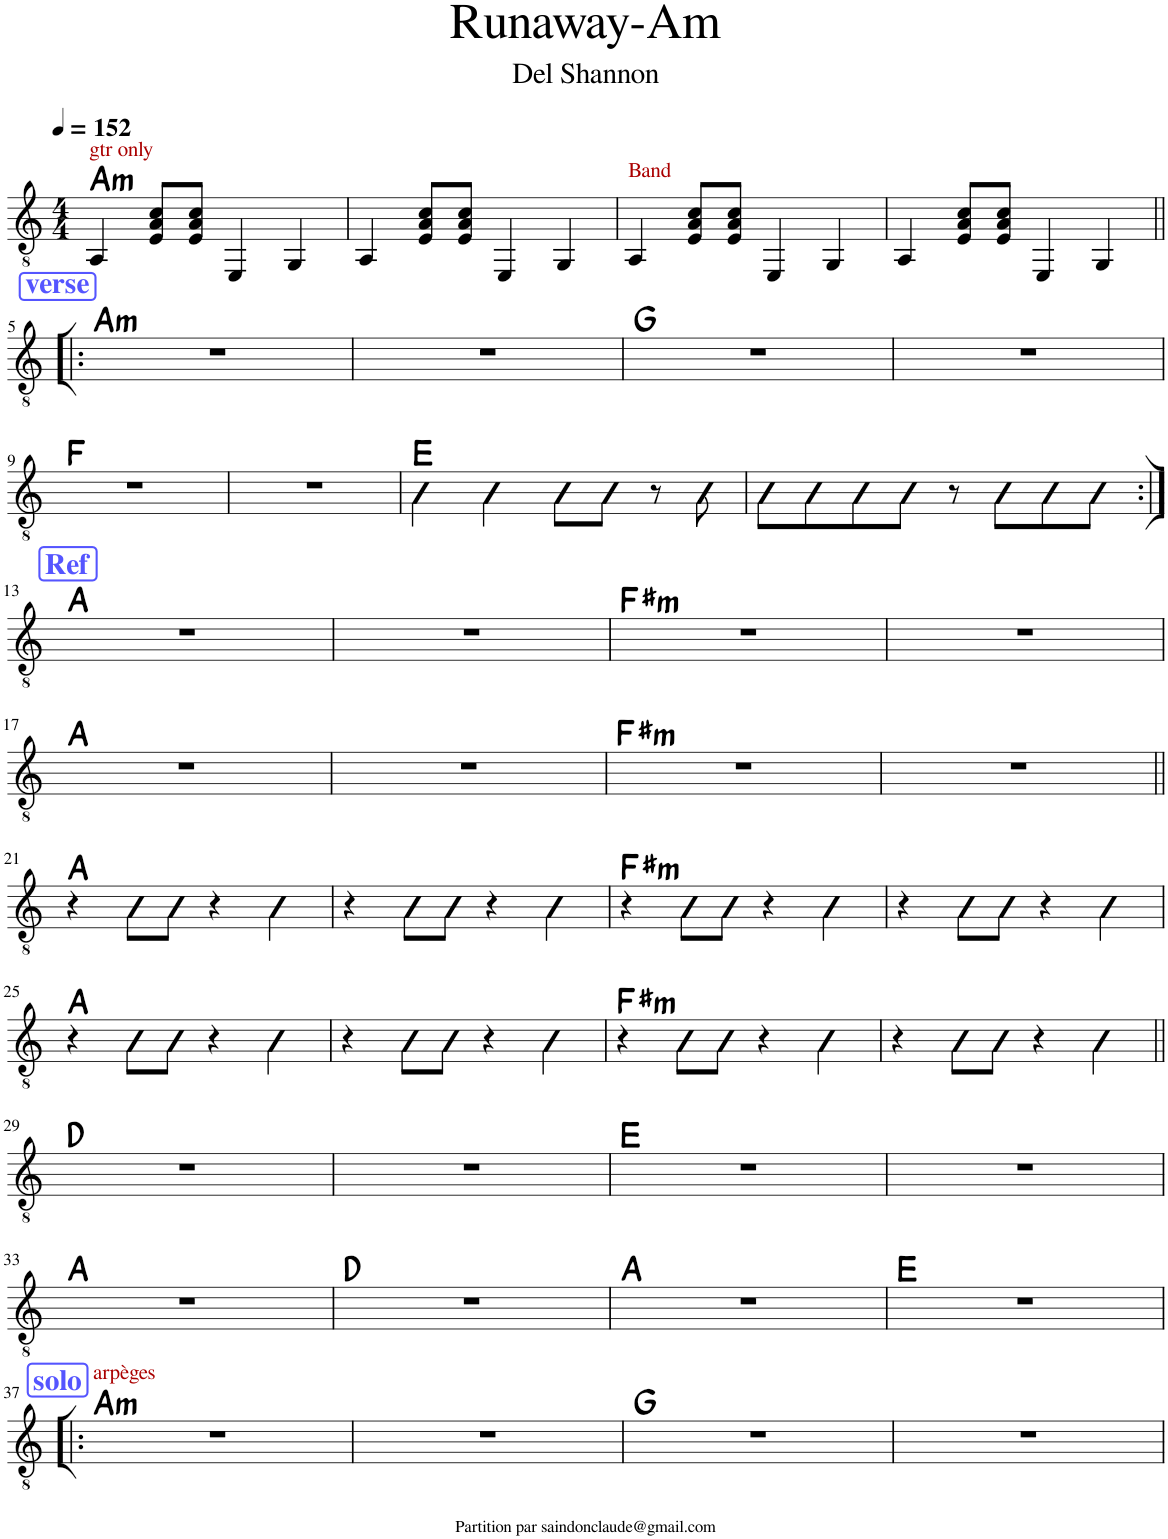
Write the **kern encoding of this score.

**kern	**harte
*part1	*part1
*staff1	*
*I"Classical Guitar	*
*I'Guit.	*
*clefGv2	*
*k[]	*
*M4/4	*
*MM152	*
=1	=1
!LO:TX:a:color=#AA0000:t=gtr only	!LO:H:kt=m
4AA/	A:min
8E/ 8A/ 8c/L	.
8E/ 8A/ 8c/J	.
4EE/	.
4GG/	.
=2	=2
4AA/	.
8E/ 8A/ 8c/L	.
8E/ 8A/ 8c/J	.
4EE/	.
4GG/	.
=3	=3
!LO:TX:a:color=#AA0000:t=Band	!
4AA/	.
8E/ 8A/ 8c/L	.
8E/ 8A/ 8c/J	.
4EE/	.
4GG/	.
=4	=4
4AA/	.
8E/ 8A/ 8c/L	.
8E/ 8A/ 8c/J	.
4EE/	.
4GG/	.
!!LO:LB:g=z
!!LO:REH:place=s1:a:B:rj:color=#5555FF:fs=14:t=verse
=5!|:	=5!|:
!	!LO:H:kt=m
1r	A:min
=6	=6
1r	.
=7	=7
1r	G:maj
=8	=8
1r	.
!!LO:LB:g=z
=9	=9
1r	F:maj
=10	=10
1r	.
=11	=11
4E\	E:maj
4E\	.
8E\L	.
8E\J	.
8r	.
8E\	.
=12	=12
8E\L	.
8E\	.
8E\	.
8E\J	.
8r	.
8E\L	.
8E\	.
8E\J	.
!!LO:LB:g=z
!!LO:REH:place=s1:a:B:rj:color=#5555FF:fs=14:t=Ref
=13:|!	=13:|!
1r	A:maj
=14	=14
1r	.
=15	=15
!	!LO:H:kt=m
1r	F#:min
=16	=16
1r	.
!!LO:LB:g=z
=17	=17
1r	A:maj
=18	=18
1r	.
=19	=19
!	!LO:H:kt=m
1r	F#:min
=20	=20
1r	.
!!LO:LB:g=z
=21||	=21||
4r	A:maj
8A\L	.
8A\J	.
4r	.
4A\	.
=22	=22
4r	.
8A\L	.
8A\J	.
4r	.
4A\	.
=23	=23
!	!LO:H:kt=m
4r	F#:min
8A\L	.
8A\J	.
4r	.
4A\	.
=24	=24
4r	.
8A\L	.
8A\J	.
4r	.
4A\	.
!!LO:LB:g=z
=25	=25
4r	A:maj
8A\L	.
8A\J	.
4r	.
4A\	.
=26	=26
4r	.
8A\L	.
8A\J	.
4r	.
4A\	.
=27	=27
!	!LO:H:kt=m
4r	F#:min
8A\L	.
8A\J	.
4r	.
4A\	.
=28	=28
4r	.
8A\L	.
8A\J	.
4r	.
4A\	.
!!LO:LB:g=z
=29||	=29||
1r	D:maj
=30	=30
1r	.
=31	=31
1r	E:maj
=32	=32
1r	.
!!LO:LB:g=z
=33	=33
1r	A:maj
=34	=34
1r	D:maj
=35	=35
1r	A:maj
=36	=36
1r	E:maj
!!LO:LB:g=z
!!LO:REH:place=s1:a:B:rj:color=#5555FF:fs=14:t=solo
=37!|:	=37!|:
!LO:TX:a:color=#AA0000:t=arpèges	!LO:H:kt=m
1r	A:min
=38	=38
1r	.
=39	=39
1r	G:maj
=40	=40
1r	.
=	=
*-	*-
